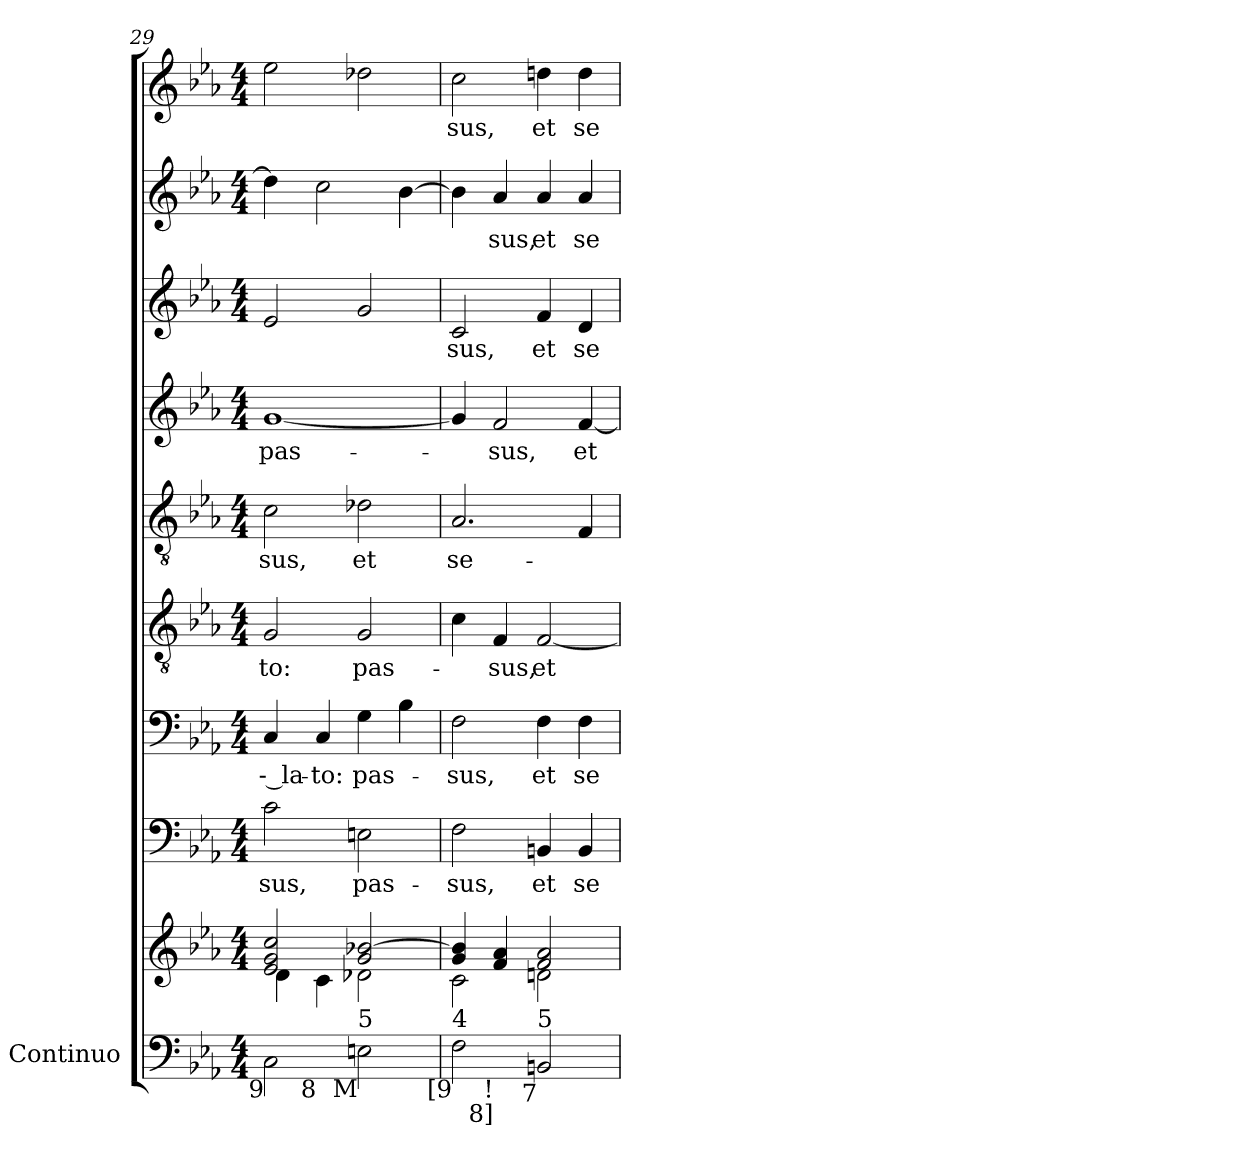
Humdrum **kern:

**kern	**kern	**kern	**text	**kern	**text	**kern	**text	**kern	**text	**kern	**text	**kern	**text	**kern	**text	**kern	**text
*part9	*part9	*part8	*part8	*part7	*part7	*part6	*part6	*part5	*part5	*part4	*part4	*part3	*part3	*part2	*part2	*part1	*part1
*staff10	*staff9	*staff8	*staff8	*staff7	*staff7	*staff6	*staff6	*staff5	*staff5	*staff4	*staff4	*staff3	*staff3	*staff2	*staff2	*staff1	*staff1
*I"Continuo	*	*	*	*	*	*	*	*	*	*	*	*	*	*	*	*	*
!!LO:PB:g=z
*clefF4	*clefG2	*clefF4	*	*clefF4	*	*clefGv2	*	*clefGv2	*	*clefG2	*	*clefG2	*	*clefG2	*	*clefG2	*
*k[b-e-a-]	*k[b-e-a-]	*k[b-e-a-]	*	*k[b-e-a-]	*	*k[b-e-a-]	*	*k[b-e-a-]	*	*k[b-e-a-]	*	*k[b-e-a-]	*	*k[b-e-a-]	*	*k[b-e-a-]	*
*c:	*c:	*c:	*	*c:	*	*c:	*	*c:	*	*c:	*	*c:	*	*c:	*	*c:	*
*M4/4	*M4/4	*M4/4	*	*M4/4	*	*M4/4	*	*M4/4	*	*M4/4	*	*M4/4	*	*M4/4	*	*M4/4	*
=29	=29	=29	=29	=29	=29	=29	=29	=29	=29	=29	=29	=29	=29	=29	=29	=29	=29
*^	*^	*	*	*	*	*	*	*	*	*	*	*	*	*	*	*	*
!	!	!	!	!	!LO:LY:b:color=#000000	!	!	!	!	!	!	!	!	!	!	!	!	!	!
!	!	!	!	!	!	!	!LO:LY:b:color=#000000	!	!	!	!	!	!	!	!	!	!	!	!
!	!	!	!	!	!	!	!	!	!LO:LY:b:color=#000000	!	!	!	!	!	!	!	!	!	!
!	!	!	!	!	!	!	!	!	!	!	!LO:LY:b:color=#000000	!	!	!	!	!	!	!	!
!LO:TX:b:rj:t=9	!	!	!	!	!	!	!	!	!	!	!	!	!	!	!	!	!	!	!
!	!	!	!	!	!	!	!	!	!	!	!	!	!LO:LY:b:color=#000000	!	!	!	!	!	!
*	*^	*	*	*	*	*	*	*	*	*	*	*	*	*	*	*	*	*	*
1ryy	2Ci\	4ryy	2e-i/ 2gi 2cci	4di\	2ci\	-sus,	4Ci/	-- la-	2Gi/	-to:	2ci\	-sus,	[1gi	pas-	2e-i/	.	4ddi\]	.	2ee-i\	.
!	!	!LO:TX:b:rj:t=8	!	!	!	!	!	!	!	!	!	!	!	!	!	!	!	!	!	!
!	!	!	!	!	!	!	!	!LO:LY:b:color=#000000	!	!	!	!	!	!	!	!	!	!	!	!
.	.	2.ryy	.	4ci\	.	.	4Ci/	-to:	.	.	.	.	.	.	.	.	2cci\	.	.	.
!	!	!	!	!	!	!LO:LY:b:color=#000000	!	!	!	!	!	!	!	!	!	!	!	!	!	!
!	!	!	!	!	!	!	!	!LO:LY:b:color=#000000	!	!	!	!	!	!	!	!	!	!	!	!
!	!	!	!	!	!	!	!	!	!	!LO:LY:b:color=#000000	!	!	!	!	!	!	!	!	!	!
!	!LO:TX:b:rj:t=M	!	!	!	!	!	!	!	!	!	!	!	!	!	!	!	!	!	!	!
!	!LO:TX:t=5	!	!	!	!	!	!	!	!	!	!	!	!	!	!	!	!	!	!	!
!	!	!	!	!	!	!	!	!	!	!	!	!LO:LY:b:color=#000000	!	!	!	!	!	!	!	!
.	2Eni\	.	2gi/ [2b-Xi	2d-Xi\	2Eni\	pas-	4Gi\	pas-	2Gi/	pas-	2d-Xi\	et	.	.	2gi/	.	.	.	2dd-Xi\	.
.	.	.	.	.	.	.	4B-i\	.	.	.	.	.	.	.	.	.	[4b-i\	.	.	.
=30	=30	=30	=30	=30	=30	=30	=30	=30	=30	=30	=30	=30	=30	=30	=30	=30	=30	=30	=30	=30
!	!	!	!	!	!	!LO:LY:b:color=#000000	!	!	!	!	!	!	!	!	!	!	!	!	!	!
!	!	!	!	!	!	!	!	!LO:LY:b:color=#000000	!	!	!	!	!	!	!	!	!	!	!	!
!	!	!	!	!	!	!	!	!	!	!	!	!LO:LY:b:color=#000000	!	!	!	!	!	!	!	!
!	!	!	!	!	!	!	!	!	!	!	!	!	!	!	!	!LO:LY:b:color=#000000	!	!	!	!
!LO:TX:b:rj:t=[9	!	!	!	!	!	!	!	!	!	!	!	!	!	!	!	!	!	!	!	!
!LO:TX:t=4	!	!	!	!	!	!	!	!	!	!	!	!	!	!	!	!	!	!	!	!
!	!	!	!	!	!	!	!	!	!	!	!	!	!	!	!	!	!	!	!	!LO:LY:b:color=#000000
1ryy	2Fi\	4ryy	4gi/ 4b-i]	2ci\	2Fi\	-sus,	2Fi\	-sus,	4ci\	.	2.A-i/	se-	4gi/]	.	2ci/	-sus,	4b-i\]	.	2cci\	-sus,
!	!	!	!	!	!	!	!	!	!	!LO:LY:b:color=#000000	!	!	!	!	!	!	!	!	!	!
!	!	!	!	!	!	!	!	!	!	!	!	!	!	!LO:LY:b:color=#000000	!	!	!	!	!	!
!	!	!LO:TX:b:rj:t=!	!	!	!	!	!	!	!	!	!	!	!	!	!	!	!	!	!	!
!	!	!LO:TX:b:rj:t=8]	!	!	!	!	!	!	!	!	!	!	!	!	!	!	!	!	!	!
!	!	!	!	!	!	!	!	!	!	!	!	!	!	!	!	!	!	!LO:LY:b:color=#000000	!	!
.	.	2.ryy	4fi/ 4a-i	.	.	.	.	.	4Fi/	-sus,	.	.	2fi/	-sus,	.	.	4a-i/	-sus,	.	.
!	!	!	!	!	!	!LO:LY:b:color=#000000	!	!	!	!	!	!	!	!	!	!	!	!	!	!
!	!	!	!	!	!	!	!	!LO:LY:b:color=#000000	!	!	!	!	!	!	!	!	!	!	!	!
!	!	!	!	!	!	!	!	!	!	!LO:LY:b:color=#000000	!	!	!	!	!	!	!	!	!	!
!	!	!	!	!	!	!	!	!	!	!	!	!	!	!	!	!LO:LY:b:color=#000000	!	!	!	!
!	!	!	!	!	!	!	!	!	!	!	!	!	!	!	!	!	!	!LO:LY:b:color=#000000	!	!
!	!LO:TX:b:rj:t=7	!	!	!	!	!	!	!	!	!	!	!	!	!	!	!	!	!	!	!
!	!LO:TX:t=5	!	!	!	!	!	!	!	!	!	!	!	!	!	!	!	!	!	!	!
!	!	!	!	!	!	!	!	!	!	!	!	!	!	!	!	!	!	!	!	!LO:LY:b:color=#000000
.	2BBni/	.	2fi/ 2a-i	2dni\	4BBni/	et	4Fi\	et	[2Fi/	et	.	.	.	.	4fi/	et	4a-i/	et	4ddni\	et
!	!	!	!	!	!	!LO:LY:b:color=#000000	!	!	!	!	!	!	!	!	!	!	!	!	!	!
!	!	!	!	!	!	!	!	!LO:LY:b:color=#000000	!	!	!	!	!	!	!	!	!	!	!	!
!	!	!	!	!	!	!	!	!	!	!	!	!	!	!LO:LY:b:color=#000000	!	!	!	!	!	!
!	!	!	!	!	!	!	!	!	!	!	!	!	!	!	!	!LO:LY:b:color=#000000	!	!	!	!
!	!	!	!	!	!	!	!	!	!	!	!	!	!	!	!	!	!	!LO:LY:b:color=#000000	!	!
!	!	!	!	!	!	!	!	!	!	!	!	!	!	!	!	!	!	!	!	!LO:LY:b:color=#000000
.	.	.	.	.	4BBi/	se-	4Fi\	se-	.	.	4Fi/	.	[4fi/	et	4di/	se-	4a-i/	se-	4ddi\	se-
*v	*v	*v	*	*	*	*	*	*	*	*	*	*	*	*	*	*	*	*	*	*
*	*v	*v	*	*	*	*	*	*	*	*	*	*	*	*	*	*	*	*
=	=	=	=	=	=	=	=	=	=	=	=	=	=	=	=	=	=
*-	*-	*-	*-	*-	*-	*-	*-	*-	*-	*-	*-	*-	*-	*-	*-	*-	*-
